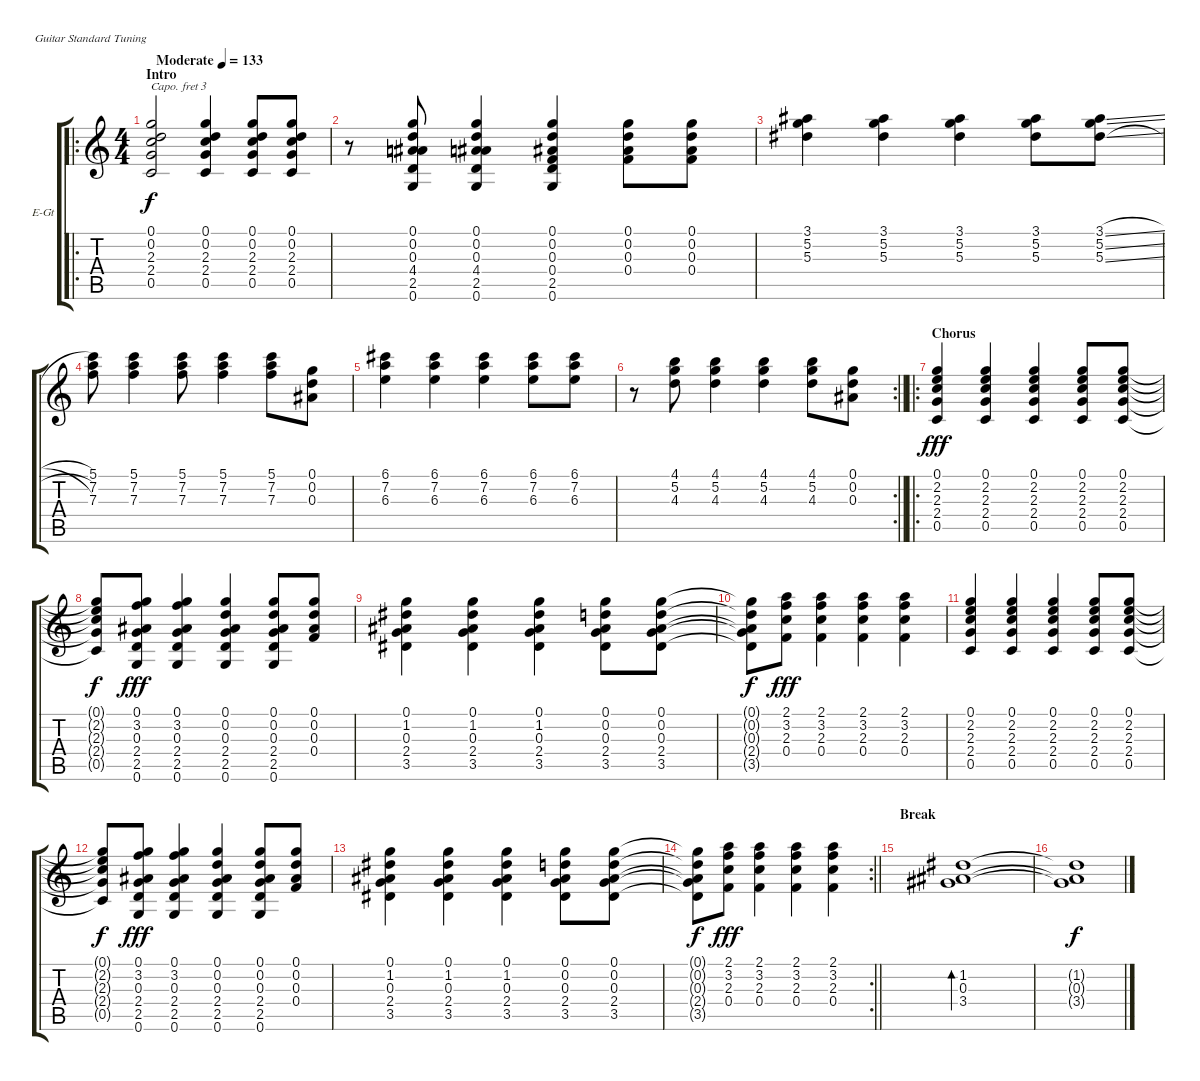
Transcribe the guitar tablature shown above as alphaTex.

\bracketExtendMode groupsimilarinstruments
\firstSystemTrackNameOrientation horizontal
\otherSystemsTrackNameOrientation horizontal
\track ("Johnny Marr" "E-Gt") {instrument electricguitarjazz}
\staff {score tabs}
\capo 3
\tuning (E4 B3 G3 D3 A2 E2)
\ro
\ts (4 4)
\beaming (8 2 2 2 2)
\section ("" "Intro")
\tempo (133 "Moderate")
\clef g2
\ks c
(0.1 0.2 2.3 2.4 0.5).2{dy f instrument electricguitarjazz} (0.1 0.2 2.3 2.4 0.5).4 (0.1 0.2 2.3 2.4 0.5).8 (0.1 0.2 2.3 2.4 0.5).8 |
r.8 (0.1 0.2 0.3 4.4 2.5 0.6).8 (0.1 0.2 0.3 4.4 2.5 0.6).4 (0.1 0.2 0.3 0.4 2.5 0.6).4 (0.1 0.2 0.3 0.4).8 (0.1 0.2 0.3 0.4).8 |
(3.1 5.2 5.3).4 (3.1 5.2 5.3).4 (3.1 5.2 5.3).4 (3.1 5.2 5.3).8 (3.1{sl} 5.2{sl} 5.3{sl}).8 |
(5.1 7.2 7.3).8 (5.1 7.2 7.3).4 (5.1 7.2 7.3).8 (5.1 7.2 7.3).4 (5.1 7.2 7.3).8 (0.1 0.2 0.3).8 |
(6.1 7.2 6.3).4 (6.1 7.2 6.3).4 (6.1 7.2 6.3).4 (6.1 7.2 6.3).8 (6.1 7.2 6.3).8 |
\rc 2
\barLineRight lightlight
r.8 (4.1 5.2 4.3).8 (4.1 5.2 4.3).4 (4.1 5.2 4.3).4 (4.1 5.2 4.3).8 (0.1 0.2 0.3).8 |
\ro
\section ("" "Chorus")
(0.1 2.2 2.3 2.4 0.5).4{dy fff} (0.1 2.2 2.3 2.4 0.5).4 (0.1 2.2 2.3 2.4 0.5).4 (0.1 2.2 2.3 2.4 0.5).8 (0.1 2.2 2.3 2.4 0.5).8 |
(0.1{t} 2.2{t} 2.3{t} 2.4{t} 0.5{t}).8{dy f} (0.1 3.2 0.3 2.4 2.5 0.6).8{dy fff} (0.1 3.2 0.3 2.4 2.5 0.6).4 (0.1 0.2 0.3 2.4 2.5 0.6).4 (0.1 0.2 0.3 2.4 2.5 0.6).8 (0.1 0.2 0.3 0.4).8 |
(0.1 1.2 0.3 2.4 3.5).4 (0.1 1.2 0.3 2.4 3.5).4 (0.1 1.2 0.3 2.4 3.5).4 (0.1 0.2 0.3 2.4 3.5).8 (0.1 0.2 0.3 2.4 3.5).8 |
(0.1{t} 0.2{t} 0.3{t} 2.4{t} 3.5{t}).8{dy f} (2.1 3.2 2.3 0.4).8{dy fff} (2.1 3.2 2.3 0.4).4 (2.1 3.2 2.3 0.4).4 (2.1 3.2 2.3 0.4).4 |
(0.1 2.2 2.3 2.4 0.5).4 (0.1 2.2 2.3 2.4 0.5).4 (0.1 2.2 2.3 2.4 0.5).4 (0.1 2.2 2.3 2.4 0.5).8 (0.1 2.2 2.3 2.4 0.5).8 |
(0.1{t} 2.2{t} 2.3{t} 2.4{t} 0.5{t}).8{dy f} (0.1 3.2 0.3 2.4 2.5 0.6).8{dy fff} (0.1 3.2 0.3 2.4 2.5 0.6).4 (0.1 0.2 0.3 2.4 2.5 0.6).4 (0.1 0.2 0.3 2.4 2.5 0.6).8 (0.1 0.2 0.3 0.4).8 |
(0.1 1.2 0.3 2.4 3.5).4 (0.1 1.2 0.3 2.4 3.5).4 (0.1 1.2 0.3 2.4 3.5).4 (0.1 0.2 0.3 2.4 3.5).8 (0.1 0.2 0.3 2.4 3.5).8 |
\rc 2
\barLineRight lightlight
(0.1{t} 0.2{t} 0.3{t} 2.4{t} 3.5{t}).8{dy f} (2.1 3.2 2.3 0.4).8{dy fff} (2.1 3.2 2.3 0.4).4 (2.1 3.2 2.3 0.4).4 (2.1 3.2 2.3 0.4).4 |
\section ("" "Break")
(1.2 0.3 3.4).1{bd 480} |
(1.2{t} 0.3{t} 3.4{t}).1{dy f}
